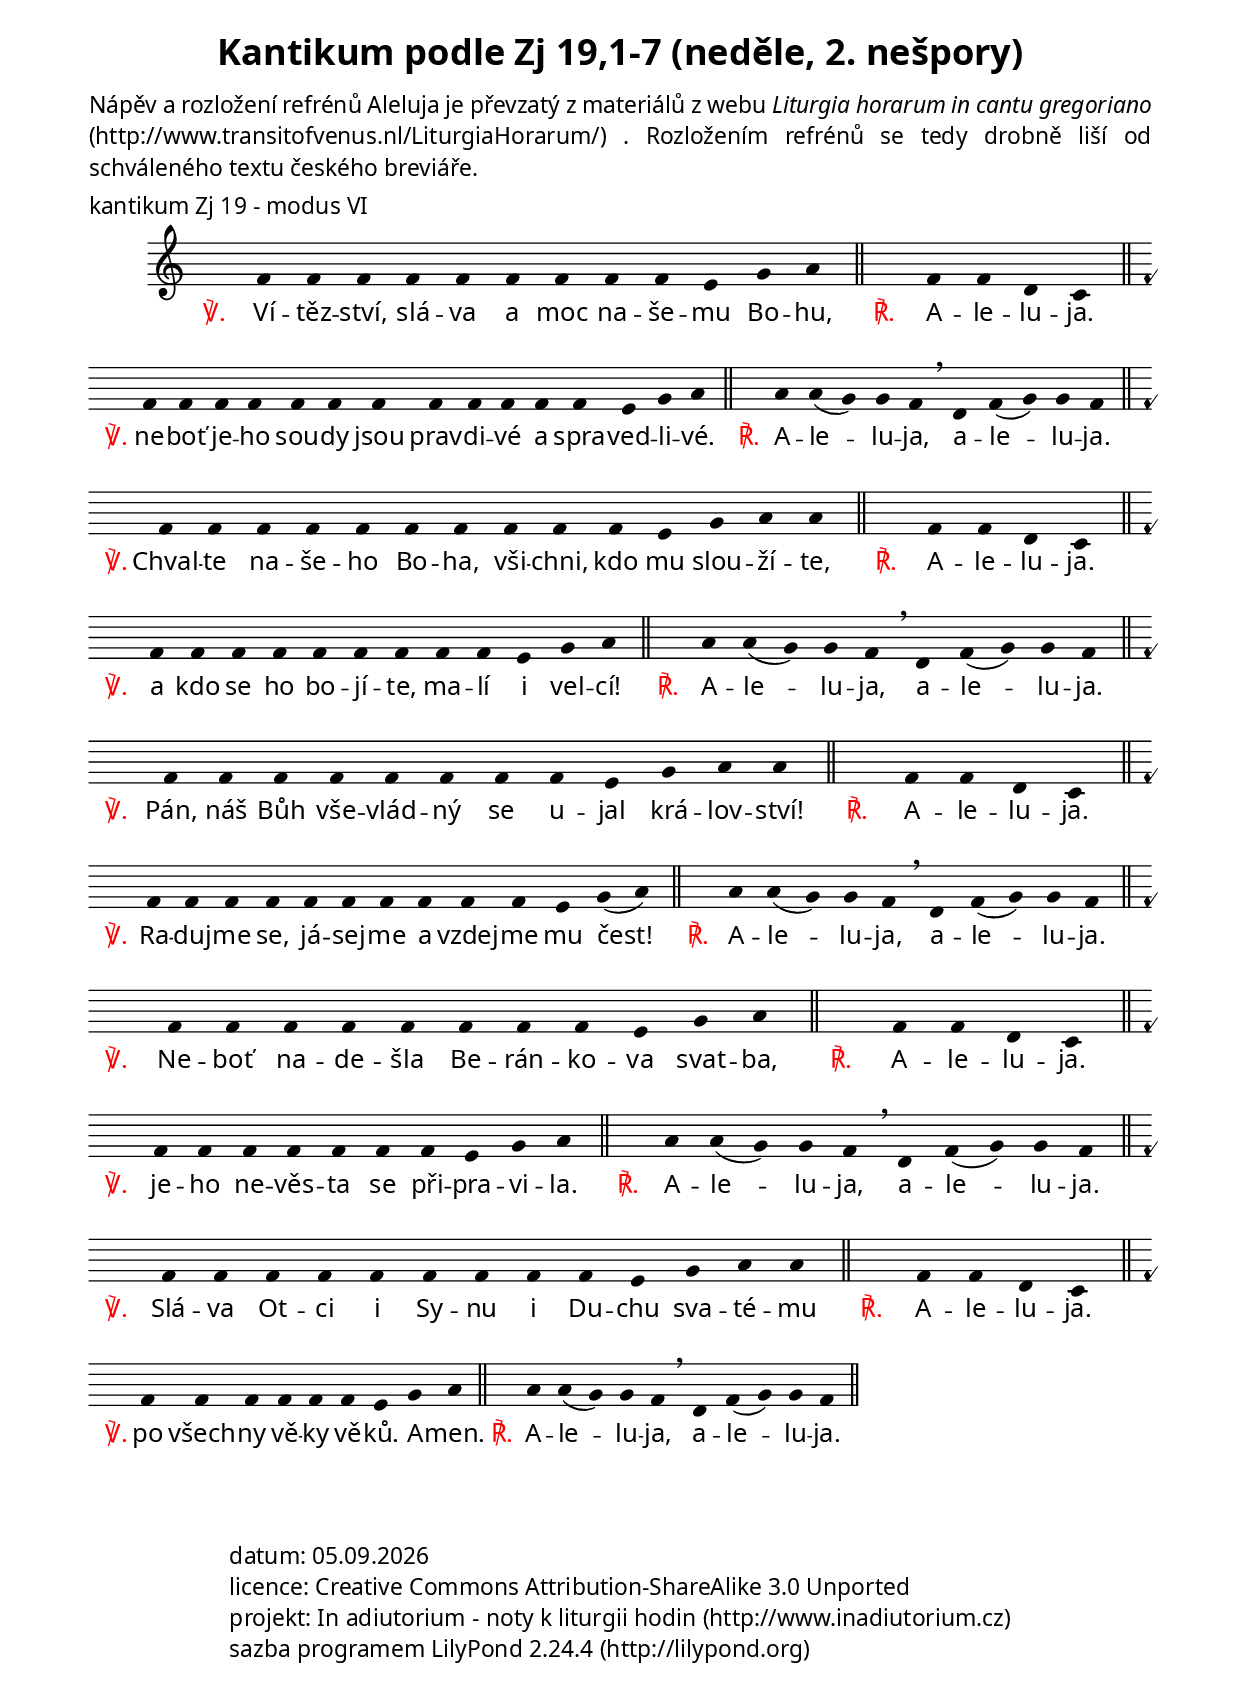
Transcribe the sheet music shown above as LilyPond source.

\version "2.12.3"

\header {
  title = "Kantikum podle Zj 19,1-7 (neděle, 2. nešpory)"
}

\include "spolecne.ly"

\markup {
  \justify {
Nápěv a rozložení refrénů Aleluja je převzatý z materiálů z webu 
\with-url #"http://www.transitofvenus.nl/LiturgiaHorarum/" {
\italic {Liturgia horarum in cantu gregoriano} (http://www.transitofvenus.nl/LiturgiaHorarum/)    
  } . Rozložením refrénů se tedy drobně liší od schváleného textu českého breviáře.
}
}

% melodie aleluja
mal = { \bar "||" \neviditelna f f f d c \bar "||" \break }
malal = { \bar "||" \neviditelna a a a( g) g f \breathe d f( g) g f \bar "||" \break }
% text aleluja
al = \lyricmode { \Response A -- le -- lu -- ja. }
alal = \lyricmode { \Response A -- le -- lu -- ja, a -- le -- lu -- ja. }

\score {
  \relative c'  {
    \choralniRezim
    % Vitezstvi..
    \neviditelna f
    f f f f f f f f f e g a
    \mal
    \neviditelna f
    f f f f f f f f f f f f e g a
    \malal

    % Chvalte...
    \neviditelna f
    f f f f f f f f f f e g a a
    \mal
    \neviditelna f
    f f f f f f f f f e g a
    \malal

    % Pan, nas...
    \neviditelna f
    f f f f f f f f e g a a
    \mal
    \neviditelna f
    f f f f f f f f f f e g( a)
    \malal

    % Nebot...
    \neviditelna f
    f f f f f f f f e g a
    \mal
    \neviditelna f
    f f f f f f f e g a
    \malal

    % Slava...
    \neviditelna f
    f f f f f f f f f e g a a
    \mal
    \neviditelna f
    f f f f f f e g a
    \malal
  }
  \addlyrics {
    \Verse Ví -- těz -- ství, slá -- va a moc na -- še -- mu Bo -- hu,
    \al
    \Verse ne -- boť je -- ho sou -- dy jsou prav -- di -- vé a spra -- ved -- li -- vé.
    \alal

    \Verse Chval -- te na -- še -- ho Bo -- ha, vši -- chni, kdo mu slou -- ží -- te,
    \al
    \Verse a kdo se ho bo -- jí -- te, ma -- lí i vel -- cí!
    \alal

    \Verse Pán, náš Bůh vše -- vlád -- ný se u -- jal krá -- lov -- ství!
    \al
    \Verse Ra -- duj -- me se, já -- sej -- me a vzdej -- me mu čest!
    \alal

    \Verse Ne -- boť na -- de -- šla Be -- rán -- ko -- va svat -- ba,
    \al
    \Verse je -- ho ne -- věs -- ta se při -- pra -- vi -- la.
    \alal

    \Verse Slá -- va Ot -- ci i Sy -- nu i Du -- chu sva -- té -- mu
    \al
    \Verse po všech -- ny vě -- ky vě -- ků. A -- men.
    \alal
  }
  \header {
    piece = "kantikum Zj 19 - modus VI"
  }
}